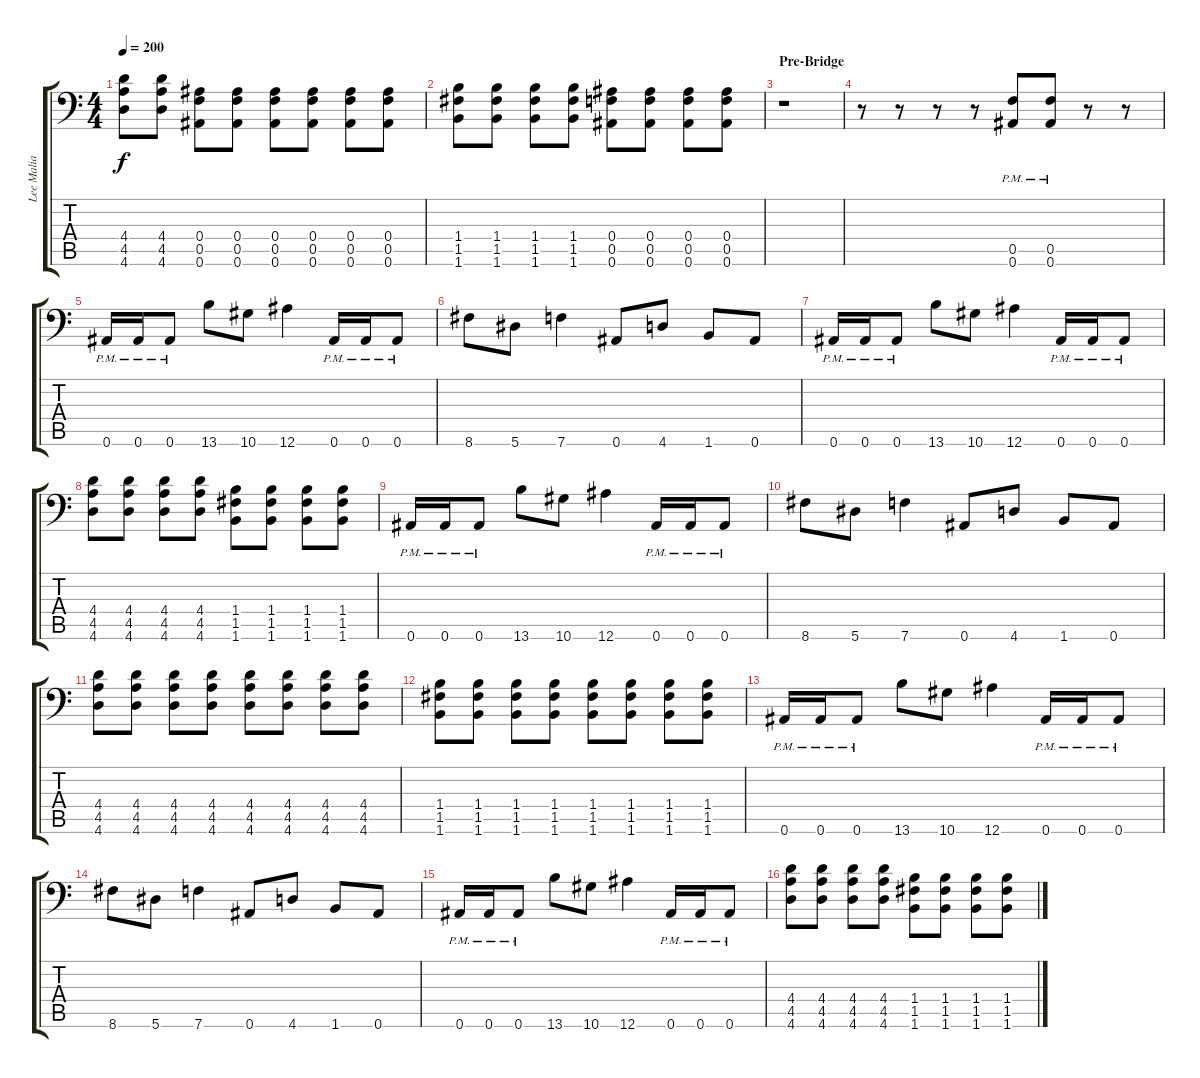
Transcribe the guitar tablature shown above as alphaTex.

\track ("Lee Malia" "Lee Malia") {instrument distortionguitar}
\staff {score tabs}
\tuning (C4 G3 Eb3 Bb2 F2 Bb1) {hide}
\ts (4 4)
\tempo 200
\clef f4
\ks c
(4.4 4.5 4.6).8{dy f} (4.4 4.5 4.6).8 (0.4 0.5 0.6).8 (0.4 0.5 0.6).8 (0.4 0.5 0.6).8 (0.4 0.5 0.6).8 (0.4 0.5 0.6).8 (0.4 0.5 0.6).8 |
(1.4 1.5 1.6).8 (1.4 1.5 1.6).8 (1.4 1.5 1.6).8 (1.4 1.5 1.6).8 (0.4 0.5 0.6).8 (0.4 0.5 0.6).8 (0.4 0.5 0.6).8 (0.4 0.5 0.6).8 |
\section ("" "Pre-Bridge")
r.1 |
r.8 r.8 r.8 r.8 (0.5{pm} 0.6{pm}).8 (0.5{pm} 0.6{pm}).8 r.8 r.8 |
0.6{pm}.16 0.6{pm}.16 0.6{pm}.8 13.6.8 10.6.8 12.6.4 0.6{pm}.16 0.6{pm}.16 0.6{pm}.8 |
8.6.8 5.6.8 7.6.4 0.6.8 4.6.8 1.6.8 0.6.8 |
0.6{pm}.16 0.6{pm}.16 0.6{pm}.8 13.6.8 10.6.8 12.6.4 0.6{pm}.16 0.6{pm}.16 0.6{pm}.8 |
(4.4 4.5 4.6).8 (4.4 4.5 4.6).8 (4.4 4.5 4.6).8 (4.4 4.5 4.6).8 (1.4 1.5 1.6).8 (1.4 1.5 1.6).8 (1.4 1.5 1.6).8 (1.4 1.5 1.6).8 |
0.6{pm}.16 0.6{pm}.16 0.6{pm}.8 13.6.8 10.6.8 12.6.4 0.6{pm}.16 0.6{pm}.16 0.6{pm}.8 |
8.6.8 5.6.8 7.6.4 0.6.8 4.6.8 1.6.8 0.6.8 |
(4.4 4.5 4.6).8 (4.4 4.5 4.6).8 (4.4 4.5 4.6).8 (4.4 4.5 4.6).8 (4.4 4.5 4.6).8 (4.4 4.5 4.6).8 (4.4 4.5 4.6).8 (4.4 4.5 4.6).8 |
(1.4 1.5 1.6).8 (1.4 1.5 1.6).8 (1.4 1.5 1.6).8 (1.4 1.5 1.6).8 (1.4 1.5 1.6).8 (1.4 1.5 1.6).8 (1.4 1.5 1.6).8 (1.4 1.5 1.6).8 |
0.6{pm}.16 0.6{pm}.16 0.6{pm}.8 13.6.8 10.6.8 12.6.4 0.6{pm}.16 0.6{pm}.16 0.6{pm}.8 |
8.6.8 5.6.8 7.6.4 0.6.8 4.6.8 1.6.8 0.6.8 |
0.6{pm}.16 0.6{pm}.16 0.6{pm}.8 13.6.8 10.6.8 12.6.4 0.6{pm}.16 0.6{pm}.16 0.6{pm}.8 |
(4.4 4.5 4.6).8 (4.4 4.5 4.6).8 (4.4 4.5 4.6).8 (4.4 4.5 4.6).8 (1.4 1.5 1.6).8 (1.4 1.5 1.6).8 (1.4 1.5 1.6).8 (1.4 1.5 1.6).8
